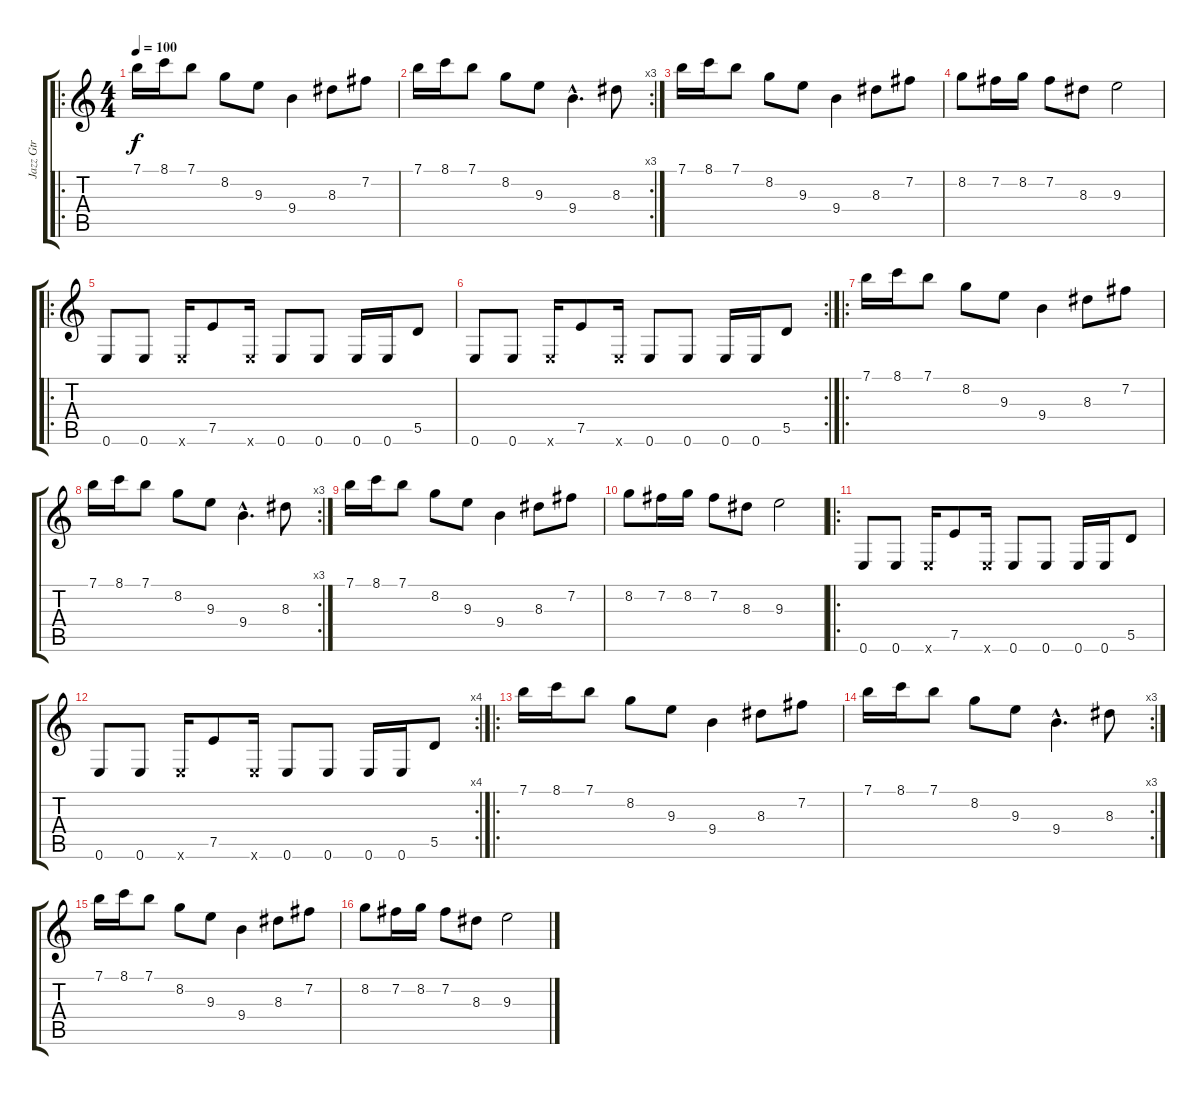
\track ("Jazz Gtr" "Jazz Gtr") {instrument electricguitarjazz}
\staff {score tabs}
\tuning (E4 B3 G3 D3 A2 E2) {hide}
\ro
\ts (4 4)
\tempo 100
\clef g2
\ks c
7.1.16{dy f volume 13 instrument electricguitarjazz} 8.1.16 7.1.8 8.2.8 9.3.8 9.4.4 8.3.8 7.2.8 |
\rc 3
7.1.16 8.1.16 7.1.8 8.2.8 9.3.8 9.4{hac}.4{d} 8.3.8 |
7.1.16 8.1.16 7.1.8 8.2.8 9.3.8 9.4.4 8.3.8 7.2.8 |
8.2.8 7.2.16 8.2.16 7.2.8 8.3.8 9.3.2 |
\ro
0.6.8{volume 16 instrument overdrivenguitar} 0.6.8 0.6{x}.16 7.5.8 0.6{x}.16 0.6.8 0.6.8 0.6.16 0.6.16 5.5.8 |
\rc 2
0.6.8 0.6.8 0.6{x}.16 7.5.8 0.6{x}.16 0.6.8 0.6.8 0.6.16 0.6.16 5.5.8 |
\ro
7.1.16{volume 13 instrument electricguitarjazz} 8.1.16 7.1.8 8.2.8 9.3.8 9.4.4 8.3.8 7.2.8 |
\rc 3
7.1.16 8.1.16 7.1.8 8.2.8 9.3.8 9.4{hac}.4{d} 8.3.8 |
7.1.16 8.1.16 7.1.8 8.2.8 9.3.8 9.4.4 8.3.8 7.2.8 |
8.2.8 7.2.16 8.2.16 7.2.8 8.3.8 9.3.2 |
\ro
0.6.8{volume 16 instrument overdrivenguitar} 0.6.8 0.6{x}.16 7.5.8 0.6{x}.16 0.6.8 0.6.8 0.6.16 0.6.16 5.5.8 |
\rc 4
0.6.8 0.6.8 0.6{x}.16 7.5.8 0.6{x}.16 0.6.8 0.6.8 0.6.16 0.6.16 5.5.8 |
\ro
7.1.16{volume 13 instrument electricguitarjazz} 8.1.16 7.1.8 8.2.8 9.3.8 9.4.4 8.3.8 7.2.8 |
\rc 3
7.1.16 8.1.16 7.1.8 8.2.8 9.3.8 9.4{hac}.4{d} 8.3.8 |
7.1.16 8.1.16 7.1.8 8.2.8 9.3.8 9.4.4 8.3.8 7.2.8 |
8.2.8 7.2.16 8.2.16 7.2.8 8.3.8 9.3.2
